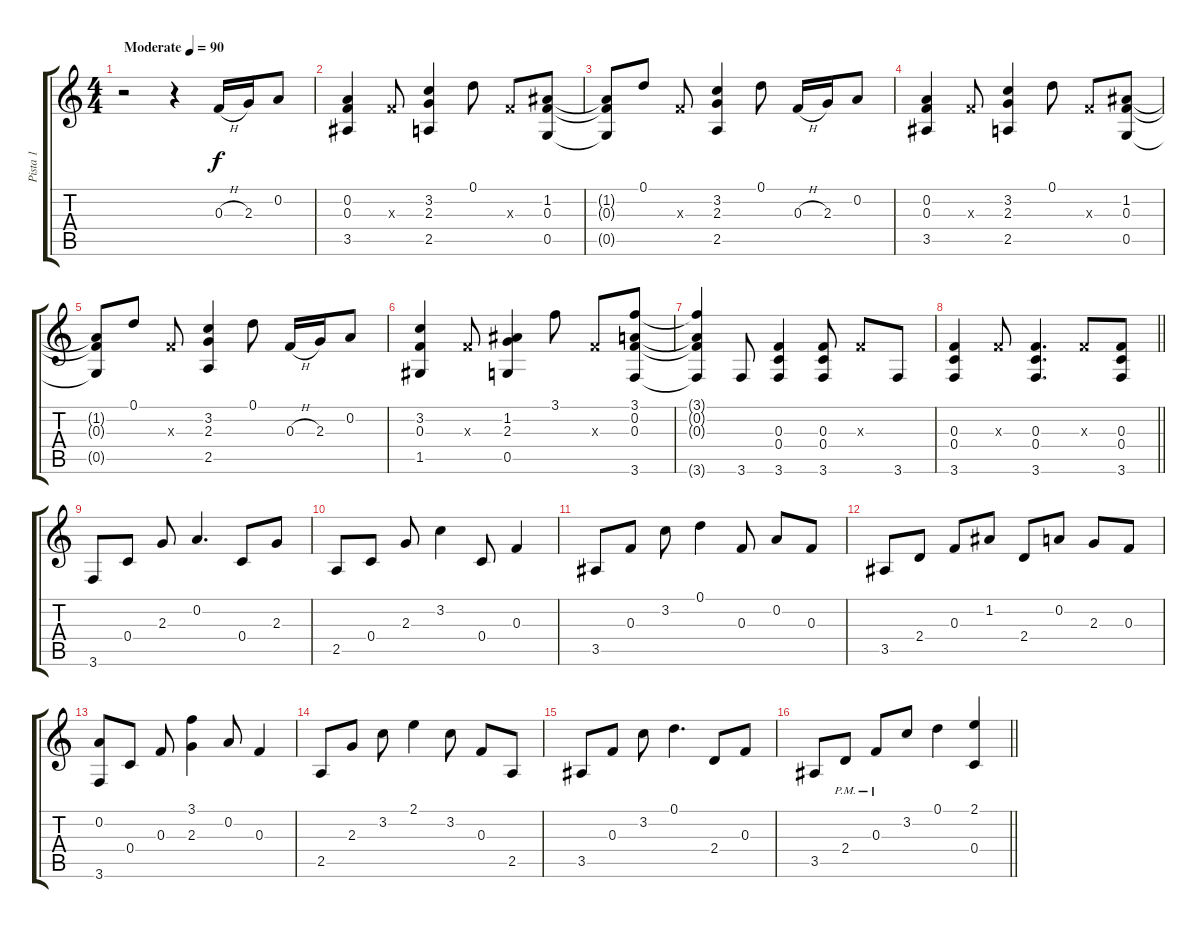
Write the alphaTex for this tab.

\track ("Pista 1" "Pista 1") {instrument acousticguitarsteel}
\staff {score tabs}
\tuning (D4 A3 F3 C3 G2 D2) {hide}
\ts (4 4)
\tempo (90 "Moderate")
\clef g2
\ks c
r.2{dy f instrument acousticguitarsteel} r.4 0.3{h}.16 2.3.16 0.2.8 |
(0.2 0.3 3.5).4 0.3{x}.8 (3.2 2.3 2.5).4 0.1.8 0.3{x}.8 (1.2 0.3 0.5).8 |
(1.2{t} 0.3{t} 0.5{t}).8 0.1.8 0.3{x}.8 (3.2 2.3 2.5).4 0.1.8 0.3{h}.16 2.3.16 0.2.8 |
(0.2 0.3 3.5).4 0.3{x}.8 (3.2 2.3 2.5).4 0.1.8 0.3{x}.8 (1.2 0.3 0.5).8 |
(1.2{t} 0.3{t} 0.5{t}).8 0.1.8 0.3{x}.8 (3.2 2.3 2.5).4 0.1.8 0.3{h}.16 2.3.16 0.2.8 |
(3.2 0.3 1.5).4 0.3{x}.8 (1.2 2.3 0.5).4 3.1.8 0.3{x}.8 (3.1 0.2 0.3 3.6).8 |
(3.1{t} 0.2{t} 0.3{t} 3.6{t}).4 3.6.8 (0.3 0.4 3.6).4 (0.3 0.4 3.6).8 0.3{x}.8 3.6.8 |
\barLineRight lightlight
(0.3 0.4 3.6).4 0.3{x}.8 (0.3 0.4 3.6).4{d} 0.3{x}.8 (0.3 0.4 3.6).8 |
3.6.8 0.4.8 2.3.8 0.2.4{d} 0.4.8 2.3.8 |
2.5.8 0.4.8 2.3.8 3.2.4 0.4.8 0.3.4 |
3.5.8 0.3.8 3.2.8 0.1.4 0.3.8 0.2.8 0.3.8 |
3.5.8 2.4.8 0.3.8 1.2.8 2.4.8 0.2.8 2.3.8 0.3.8 |
(0.2 3.6).8 0.4.8 0.3.8 (3.1 2.3).4 0.2.8 0.3.4 |
2.5.8 2.3.8 3.2.8 2.1.4 3.2.8 0.3.8 2.5.8 |
3.5.8 0.3.8 3.2.8 0.1.4{d} 2.4.8 0.3.8 |
\barLineRight lightlight
3.5.8 2.4{pm}.8 0.3{pm}.8 3.2.8 0.1.4 (2.1 0.4).4
